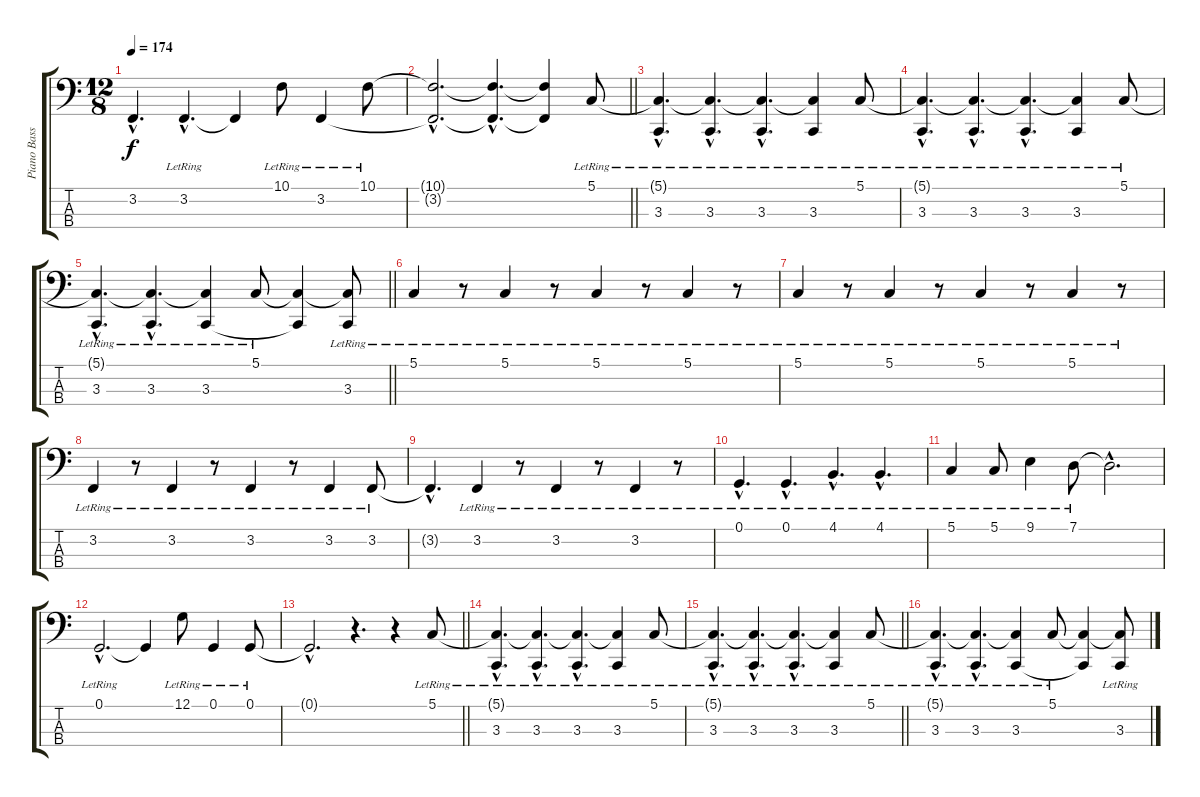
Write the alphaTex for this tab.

\track ("Piano Bass" "Piano Bass") {instrument acousticgrandpiano}
\staff {score tabs}
\tuning (G2 D2 A1 E1) {hide}
\ts (12 8)
\tempo 174
\clef f4
\ks c
3.2{hac t}.4{d dy f} 3.2{hac lr}.4{d} 3.2{t}.4 10.1{lr}.8 3.2{lr}.4 10.1{lr}.8 |
\barLineRight lightlight
(10.1{hac t} 3.2{hac t}).2{d} (10.1{hac t} 3.2{hac t}).4{d} (10.1{t} 3.2{t}).4 5.1{lr}.8 |
(5.1{hac t} 3.3{hac lr}).4{d} (5.1{hac t} 3.3{hac lr}).4{d} (5.1{hac t} 3.3{hac lr}).4{d} (5.1{t} 3.3{lr}).4 5.1{lr}.8 |
(5.1{hac t} 3.3{hac lr}).4{d} (5.1{hac t} 3.3{hac lr}).4{d} (5.1{hac t} 3.3{hac lr}).4{d} (5.1{t} 3.3{lr}).4 5.1{lr}.8 |
\barLineRight lightlight
(5.1{hac t} 3.3{hac lr}).4{d} (5.1{hac t} 3.3{hac lr}).4{d} (5.1{t} 3.3{lr}).4 5.1{lr}.8 (5.1{t} 3.3{t}).4 (5.1{t} 3.3{lr}).8 |
5.1{lr}.4 r.8 5.1{lr}.4 r.8 5.1{lr}.4 r.8 5.1{lr}.4 r.8 |
5.1{lr}.4 r.8 5.1{lr}.4 r.8 5.1{lr}.4 r.8 5.1{lr}.4 r.8 |
3.2{lr}.4 r.8 3.2{lr}.4 r.8 3.2{lr}.4 r.8 3.2{lr}.4 3.2{lr}.8 |
3.2{hac t}.4{d} 3.2{lr}.4 r.8 3.2{lr}.4 r.8 3.2{lr}.4 r.8 |
0.1{hac lr}.4{d} 0.1{hac lr}.4{d} 4.1{hac lr}.4{d} 4.1{hac lr}.4{d} |
5.1{lr}.4 5.1{lr}.8 9.1{lr}.4 7.1{lr}.8 7.1{hac t}.2{d} |
0.1{hac lr}.2{d} 0.1{t}.4 12.1{lr}.8 0.1{lr}.4 0.1{lr}.8 |
\barLineRight lightlight
0.1{hac t}.2{d} r.4{d} r.4 5.1{lr}.8 |
(5.1{hac t} 3.3{hac lr}).4{d} (5.1{hac t} 3.3{hac lr}).4{d} (5.1{hac t} 3.3{hac lr}).4{d} (5.1{t} 3.3{lr}).4 5.1{lr}.8 |
\barLineRight lightlight
(5.1{hac t} 3.3{hac lr}).4{d} (5.1{hac t} 3.3{hac lr}).4{d} (5.1{hac t} 3.3{hac lr}).4{d} (5.1{t} 3.3{lr}).4 5.1{lr}.8 |
(5.1{hac t} 3.3{hac lr}).4{d} (5.1{hac t} 3.3{hac lr}).4{d} (5.1{t} 3.3{lr}).4 5.1{lr}.8 (5.1{t} 3.3{t}).4 (5.1{t} 3.3{lr}).8
